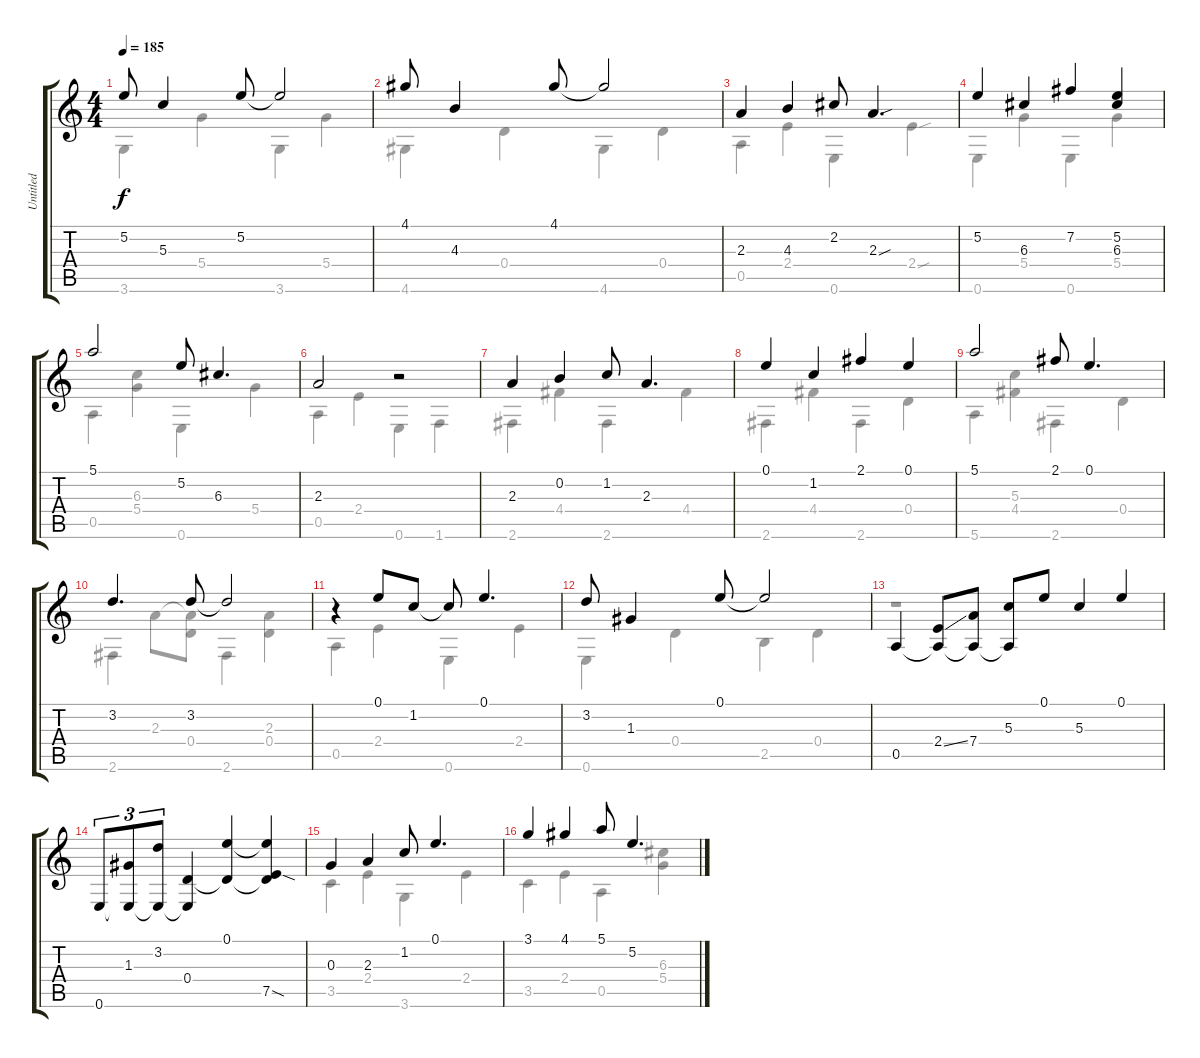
\track ("Untitled" "Untitled") {instrument electricguitarmuted}
\staff {score tabs}
\tuning (E4 B3 G3 D3 A2 E2) {hide}
\voice
\ts (4 4)
\tempo 185
\clef g2
\ks c
5.2.8{dy f} 5.3.4 5.2.8 5.2{t}.2 |
4.1.8 4.3.4 4.1.8 4.1{t}.2 |
2.3.4 4.3.4 2.2.8 2.3{sou}.4{d} |
5.2.4 6.3.4 7.2.4 (5.2 6.3).4 |
5.1.2 5.2.8 6.3.4{d} |
2.3.2 r.2 |
2.3.4 0.2.4 1.2.8 2.3.4{d} |
0.1.4 1.2.4 2.1.4 0.1.4 |
5.1.2 2.1.8 0.1.4{d} |
3.2.4{d} 3.2.8 3.2{t}.2 |
r.4 0.1.8 1.2.8 1.2{t}.8 0.1.4{d} |
3.2.8 1.3.4 0.1.8 0.1{t}.2 |
0.5.4 (2.4{ss} 0.5{t}).8 (7.4 0.5{t}).8 (5.3 0.5{t}).8 0.1.8 5.3.4 0.1.4 |
0.6.8{tu (3 2)} (1.3 0.6{t}).8{tu (3 2)} (3.2 0.6{t}).8{tu (3 2)} (0.4 0.6{t}).4 (0.1 0.4{t}).4 (0.1{t} 0.4{t} 7.5{sod}).4 |
0.3.4 2.3.4 1.2.8 0.1.4{d} |
3.1.4 4.1.4 5.1.8 5.2.4{d}
\voice
\clef g2
\ottava regular
\simile none
\ks c
3.6.4{dy f} 5.4.4 3.6.4 5.4.4 |
4.6.4 0.4.4 4.6.4 0.4.4 |
0.5.4 2.4.4 0.6.4 2.4{sou}.4 |
0.6.4 5.4.4 0.6.4 5.4.4 |
0.5.4 (6.3 5.4).4 0.6.4 5.4.4 |
0.5.4 2.4.4 0.6.4 1.6.4 |
2.6.4 4.4.4 2.6.4 4.4.4 |
2.6.4 4.4.4 2.6.4 0.4.4 |
5.6.4 (5.3 4.4).4 2.6.4 0.4.4 |
2.6.4 2.3.8 (2.3{t} 0.4).8 2.6.4 (2.3 0.4).4 |
0.5.4 2.4.4 0.6.4 2.4.4 |
0.6.4 0.4.4 2.5.4 0.4.4 |
r.1 |
|
3.5.4 2.4.4 3.6.4 2.4.4 |
3.5.4 2.4.4 0.5.4 (6.3 5.4).4
